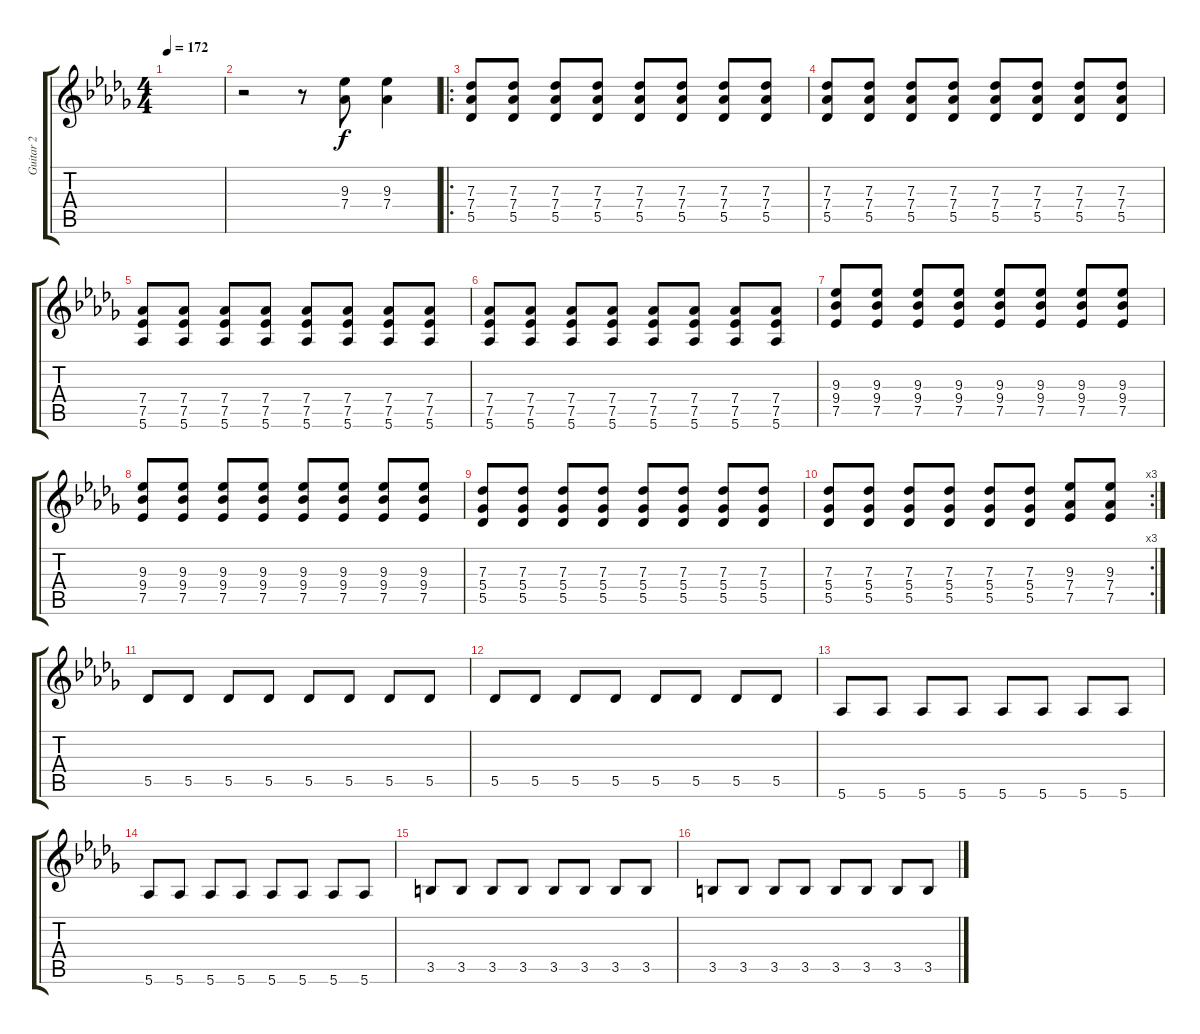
\track ("Guitar 2" "Guitar 2") {instrument electricguitarclean}
\staff {score tabs}
\tuning (Eb4 Bb3 Gb3 Db3 Ab2 Eb2) {hide}
\ts (4 4)
\tempo 172
\clef g2
\ks db
|
r.2 r.8 (9.3 7.4).8 (9.3 7.4).4 |
\ro
(7.3 7.4 5.5).8 (7.3 7.4 5.5).8 (7.3 7.4 5.5).8 (7.3 7.4 5.5).8 (7.3 7.4 5.5).8 (7.3 7.4 5.5).8 (7.3 7.4 5.5).8 (7.3 7.4 5.5).8 |
(7.3 7.4 5.5).8 (7.3 7.4 5.5).8 (7.3 7.4 5.5).8 (7.3 7.4 5.5).8 (7.3 7.4 5.5).8 (7.3 7.4 5.5).8 (7.3 7.4 5.5).8 (7.3 7.4 5.5).8 |
(7.4 7.5 5.6).8 (7.4 7.5 5.6).8 (7.4 7.5 5.6).8 (7.4 7.5 5.6).8 (7.4 7.5 5.6).8 (7.4 7.5 5.6).8 (7.4 7.5 5.6).8 (7.4 7.5 5.6).8 |
(7.4 7.5 5.6).8 (7.4 7.5 5.6).8 (7.4 7.5 5.6).8 (7.4 7.5 5.6).8 (7.4 7.5 5.6).8 (7.4 7.5 5.6).8 (7.4 7.5 5.6).8 (7.4 7.5 5.6).8 |
(9.3 9.4 7.5).8 (9.3 9.4 7.5).8 (9.3 9.4 7.5).8 (9.3 9.4 7.5).8 (9.3 9.4 7.5).8 (9.3 9.4 7.5).8 (9.3 9.4 7.5).8 (9.3 9.4 7.5).8 |
(9.3 9.4 7.5).8 (9.3 9.4 7.5).8 (9.3 9.4 7.5).8 (9.3 9.4 7.5).8 (9.3 9.4 7.5).8 (9.3 9.4 7.5).8 (9.3 9.4 7.5).8 (9.3 9.4 7.5).8 |
(7.3 5.4 5.5).8 (7.3 5.4 5.5).8 (7.3 5.4 5.5).8 (7.3 5.4 5.5).8 (7.3 5.4 5.5).8 (7.3 5.4 5.5).8 (7.3 5.4 5.5).8 (7.3 5.4 5.5).8 |
\rc 3
(7.3 5.4 5.5).8 (7.3 5.4 5.5).8 (7.3 5.4 5.5).8 (7.3 5.4 5.5).8 (7.3 5.4 5.5).8 (7.3 5.4 5.5).8 (9.3 7.4 7.5).8 (9.3 7.4 7.5).8 |
5.5.8 5.5.8 5.5.8 5.5.8 5.5.8 5.5.8 5.5.8 5.5.8 |
5.5.8 5.5.8 5.5.8 5.5.8 5.5.8 5.5.8 5.5.8 5.5.8 |
5.6.8 5.6.8 5.6.8 5.6.8 5.6.8 5.6.8 5.6.8 5.6.8 |
5.6.8 5.6.8 5.6.8 5.6.8 5.6.8 5.6.8 5.6.8 5.6.8 |
3.5.8 3.5.8 3.5.8 3.5.8 3.5.8 3.5.8 3.5.8 3.5.8 |
3.5.8 3.5.8 3.5.8 3.5.8 3.5.8 3.5.8 3.5.8 3.5.8
